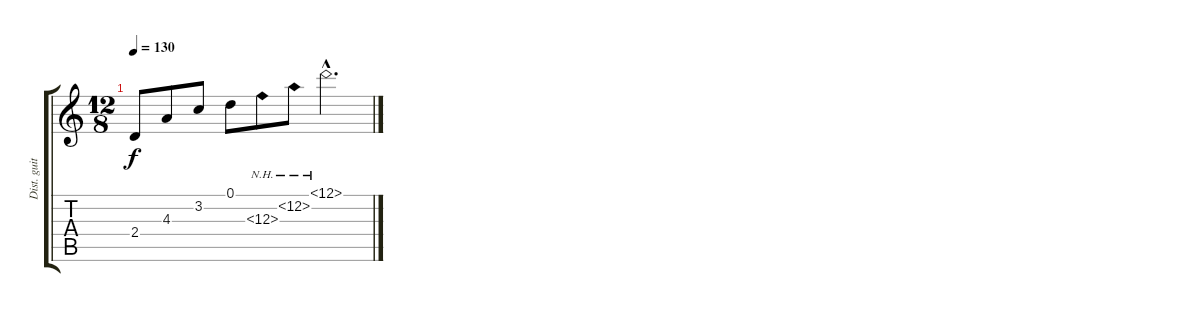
\track ("Dist. guitar" "Dist. guit") {instrument distortionguitar}
\staff {score tabs}
\tuning (D4 A3 F3 C3 G2 D2) {hide}
\ts (12 8)
\tempo 130
\clef g2
\ks c
2.4.8{dy f} 4.3.8 3.2.8 0.1.8 12.3{nh}.8 12.2{nh}.8 12.1{nh hac}.2{d}
